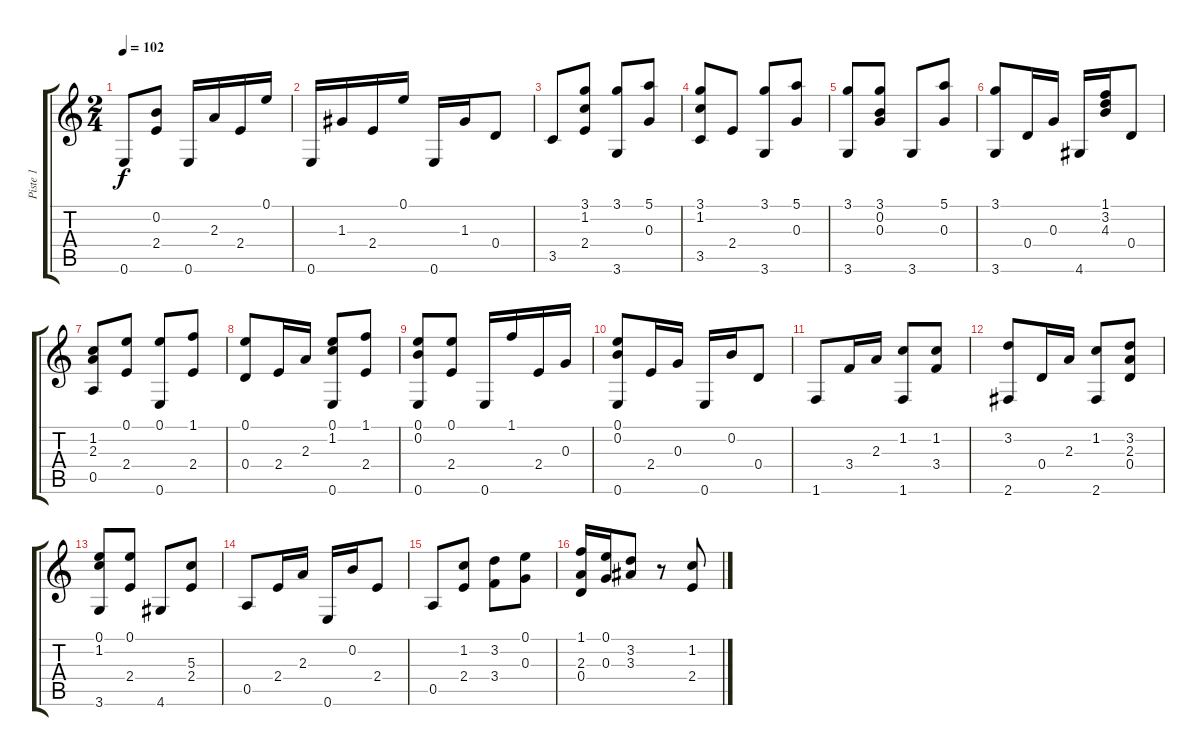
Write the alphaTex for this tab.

\track ("Piste 1" "Piste 1") {instrument acousticguitarnylon}
\staff {score tabs}
\tuning (E4 B3 G3 D3 A2 E2) {hide}
\ts (2 4)
\tempo 102
\clef g2
\ks c
0.6.8{dy f} (0.2 2.4).8 0.6.16 2.3.16 2.4.16 0.1.16 |
0.6.16 1.3.16 2.4.16 0.1.16 0.6.16 1.3.16 0.4.8 |
3.5.8 (3.1 1.2 2.4).8 (3.1 3.6).8 (5.1 0.3).8 |
(3.1 1.2 3.5).8 2.4.8 (3.1 3.6).8 (5.1 0.3).8 |
(3.1 3.6).8 (3.1 0.2 0.3).8 3.6.8 (5.1 0.3).8 |
(3.1 3.6).8 0.4.16 0.3.16 4.6.16 (1.1 3.2 4.3).16 0.4.8 |
(1.2 2.3 0.5).8 (0.1 2.4).8 (0.1 0.6).8 (1.1 2.4).8 |
(0.1 0.4).8 2.4.16 2.3.16 (0.1 1.2 0.6).8 (1.1 2.4).8 |
(0.1 0.2 0.6).8 (0.1 2.4).8 0.6.16 1.1.16 2.4.16 0.3.16 |
(0.1 0.2 0.6).8 2.4.16 0.3.16 0.6.16 0.2.16 0.4.8 |
1.6.8 3.4.16 2.3.16 (1.2 1.6).8 (1.2 3.4).8 |
(3.2 2.6).8 0.4.16 2.3.16 (1.2 2.6).8 (3.2 2.3 0.4).8 |
(0.1 1.2 3.6).8 (0.1 2.4).8 4.6.8 (5.3 2.4).8 |
0.5.8 2.4.16 2.3.16 0.6.16 0.2.16 2.4.8 |
0.5.8 (1.2 2.4).8 (3.2 3.4).8 (0.1 0.3).8 |
(1.1 2.3 0.4).16 (0.1 0.3).16 (3.2 3.3).8 r.8 (1.2 2.4).8
